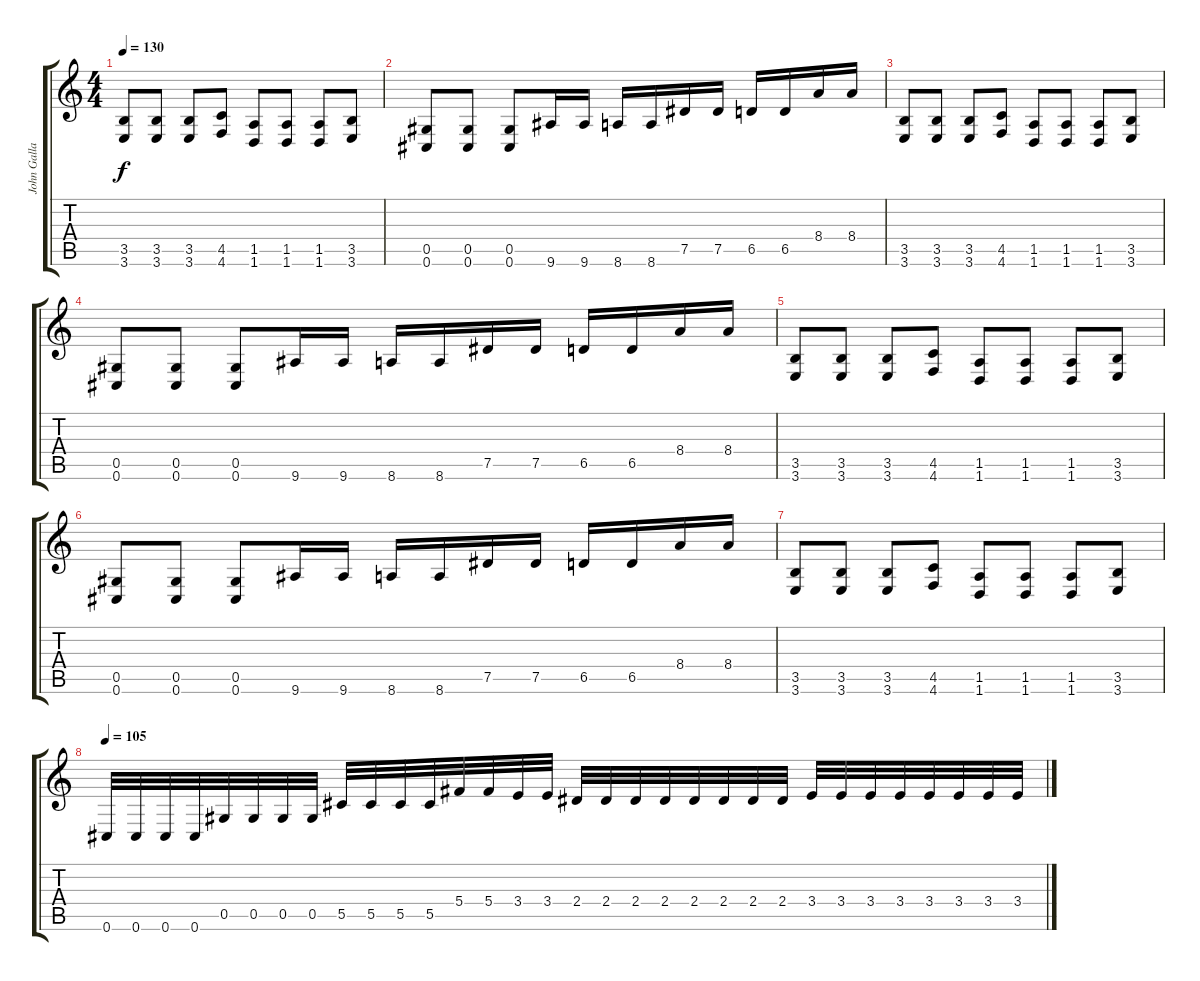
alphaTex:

\track ("John Gallagher" "John Galla") {instrument distortionguitar}
\staff {score tabs}
\tuning (Eb4 Bb3 Gb3 Db3 Ab2 Db2) {hide}
\ts (4 4)
\tempo 130
\clef g2
\ks c
(3.5 3.6).8{dy f} (3.5 3.6).8 (3.5 3.6).8 (4.5 4.6).8 (1.5 1.6).8 (1.5 1.6).8 (1.5 1.6).8 (3.5 3.6).8 |
(0.5 0.6).8 (0.5 0.6).8 (0.5 0.6).8 9.6.16 9.6.16 8.6.16 8.6.16 7.5.16 7.5.16 6.5.16 6.5.16 8.4.16 8.4.16 |
(3.5 3.6).8 (3.5 3.6).8 (3.5 3.6).8 (4.5 4.6).8 (1.5 1.6).8 (1.5 1.6).8 (1.5 1.6).8 (3.5 3.6).8 |
(0.5 0.6).8 (0.5 0.6).8 (0.5 0.6).8 9.6.16 9.6.16 8.6.16 8.6.16 7.5.16 7.5.16 6.5.16 6.5.16 8.4.16 8.4.16 |
(3.5 3.6).8 (3.5 3.6).8 (3.5 3.6).8 (4.5 4.6).8 (1.5 1.6).8 (1.5 1.6).8 (1.5 1.6).8 (3.5 3.6).8 |
(0.5 0.6).8 (0.5 0.6).8 (0.5 0.6).8 9.6.16 9.6.16 8.6.16 8.6.16 7.5.16 7.5.16 6.5.16 6.5.16 8.4.16 8.4.16 |
(3.5 3.6).8 (3.5 3.6).8 (3.5 3.6).8 (4.5 4.6).8 (1.5 1.6).8 (1.5 1.6).8 (1.5 1.6).8 (3.5 3.6).8 |
\tempo 105
0.6.32 0.6.32 0.6.32 0.6.32 0.5.32 0.5.32 0.5.32 0.5.32 5.5.32 5.5.32 5.5.32 5.5.32 5.4.32 5.4.32 3.4.32 3.4.32 2.4.32 2.4.32 2.4.32 2.4.32 2.4.32 2.4.32 2.4.32 2.4.32 3.4.32 3.4.32 3.4.32 3.4.32 3.4.32 3.4.32 3.4.32 3.4.32
